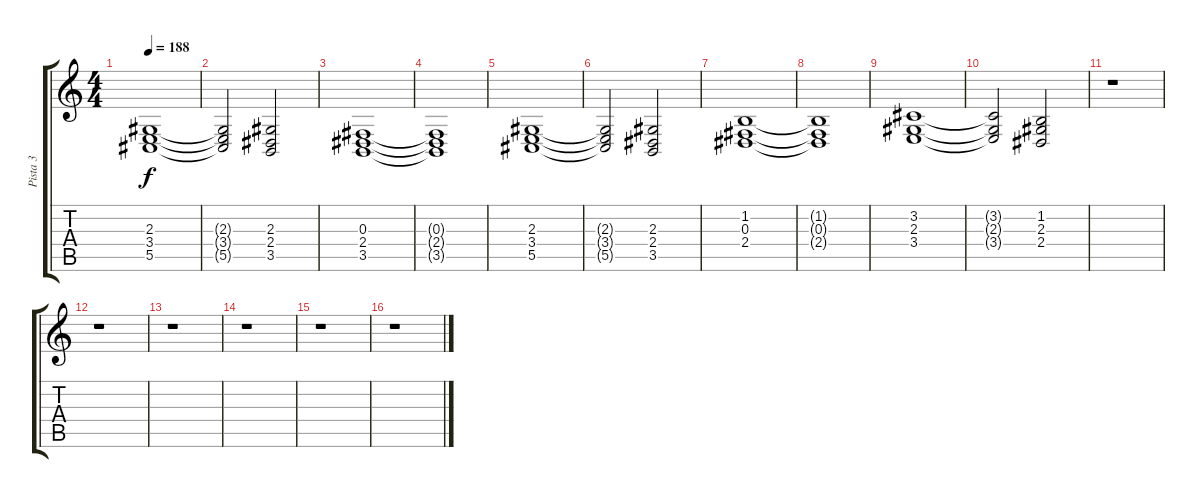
\track ("Pista 3" "Pista 3") {instrument reedorgan}
\staff {score tabs}
\tuning (Eb4 Bb3 Gb3 Db3 Ab2 Eb2) {hide}
\ts (4 4)
\tempo 188
\clef g2
\ks c
(2.3 3.4 5.5).1{dy f} |
(2.3{t} 3.4{t} 5.5{t}).2 (2.3 2.4 3.5).2 |
(0.3 2.4 3.5).1 |
(0.3{t} 2.4{t} 3.5{t}).1 |
(2.3 3.4 5.5).1 |
(2.3{t} 3.4{t} 5.5{t}).2 (2.3 2.4 3.5).2 |
(1.2 0.3 2.4).1 |
(1.2{t} 0.3{t} 2.4{t}).1 |
(3.2 2.3 3.4).1 |
(3.2{t} 2.3{t} 3.4{t}).2 (1.2 2.3 2.4).2 |
r.1 |
r.1 |
r.1 |
r.1 |
r.1 |
r.1
